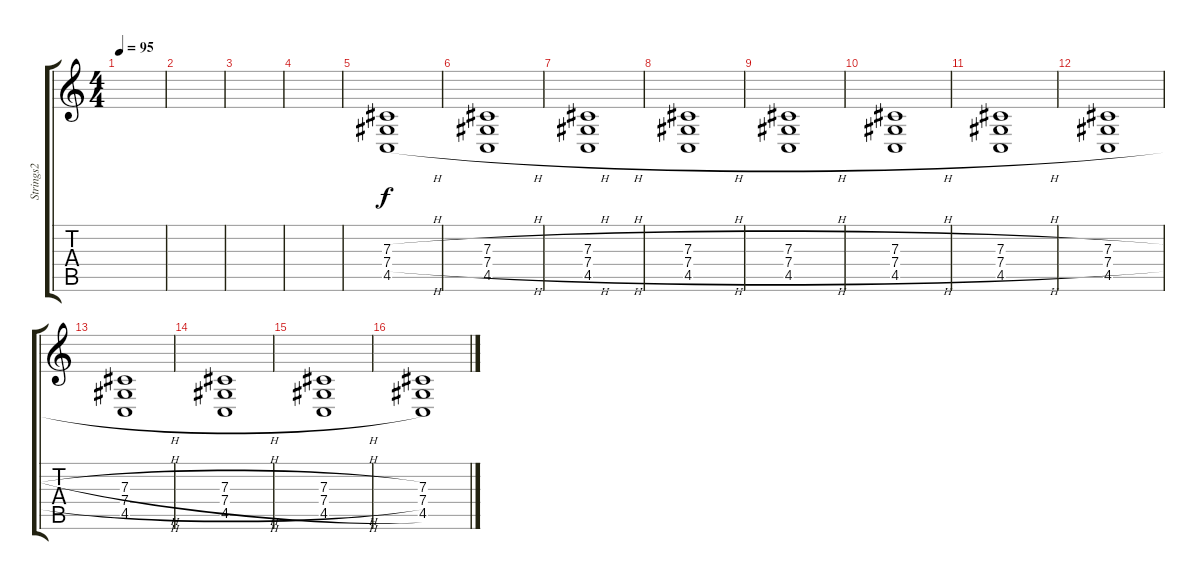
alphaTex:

\track ("Strings2" "Strings2") {instrument stringensemble2}
\staff {score tabs}
\tuning (Eb4 Bb3 Gb3 Db3 Ab2 Eb2) {hide}
\ts (4 4)
\tempo 95
\clef g2
\ks c
|
|
|
|
(7.3{h} 7.4{h} 4.5{h}).1 |
(7.3{h} 7.4{h} 4.5{h}).1 |
(7.3{h} 7.4{h} 4.5{h}).1 |
(7.3{h} 7.4{h} 4.5{h}).1 |
(7.3{h} 7.4{h} 4.5{h}).1 |
(7.3{h} 7.4{h} 4.5{h}).1 |
(7.3{h} 7.4{h} 4.5{h}).1 |
(7.3{h} 7.4{h} 4.5{h}).1 |
(7.3{h} 7.4{h} 4.5{h}).1 |
(7.3{h} 7.4{h} 4.5{h}).1 |
(7.3{h} 7.4{h} 4.5{h}).1 |
(7.3{h} 7.4{h} 4.5{h}).1
